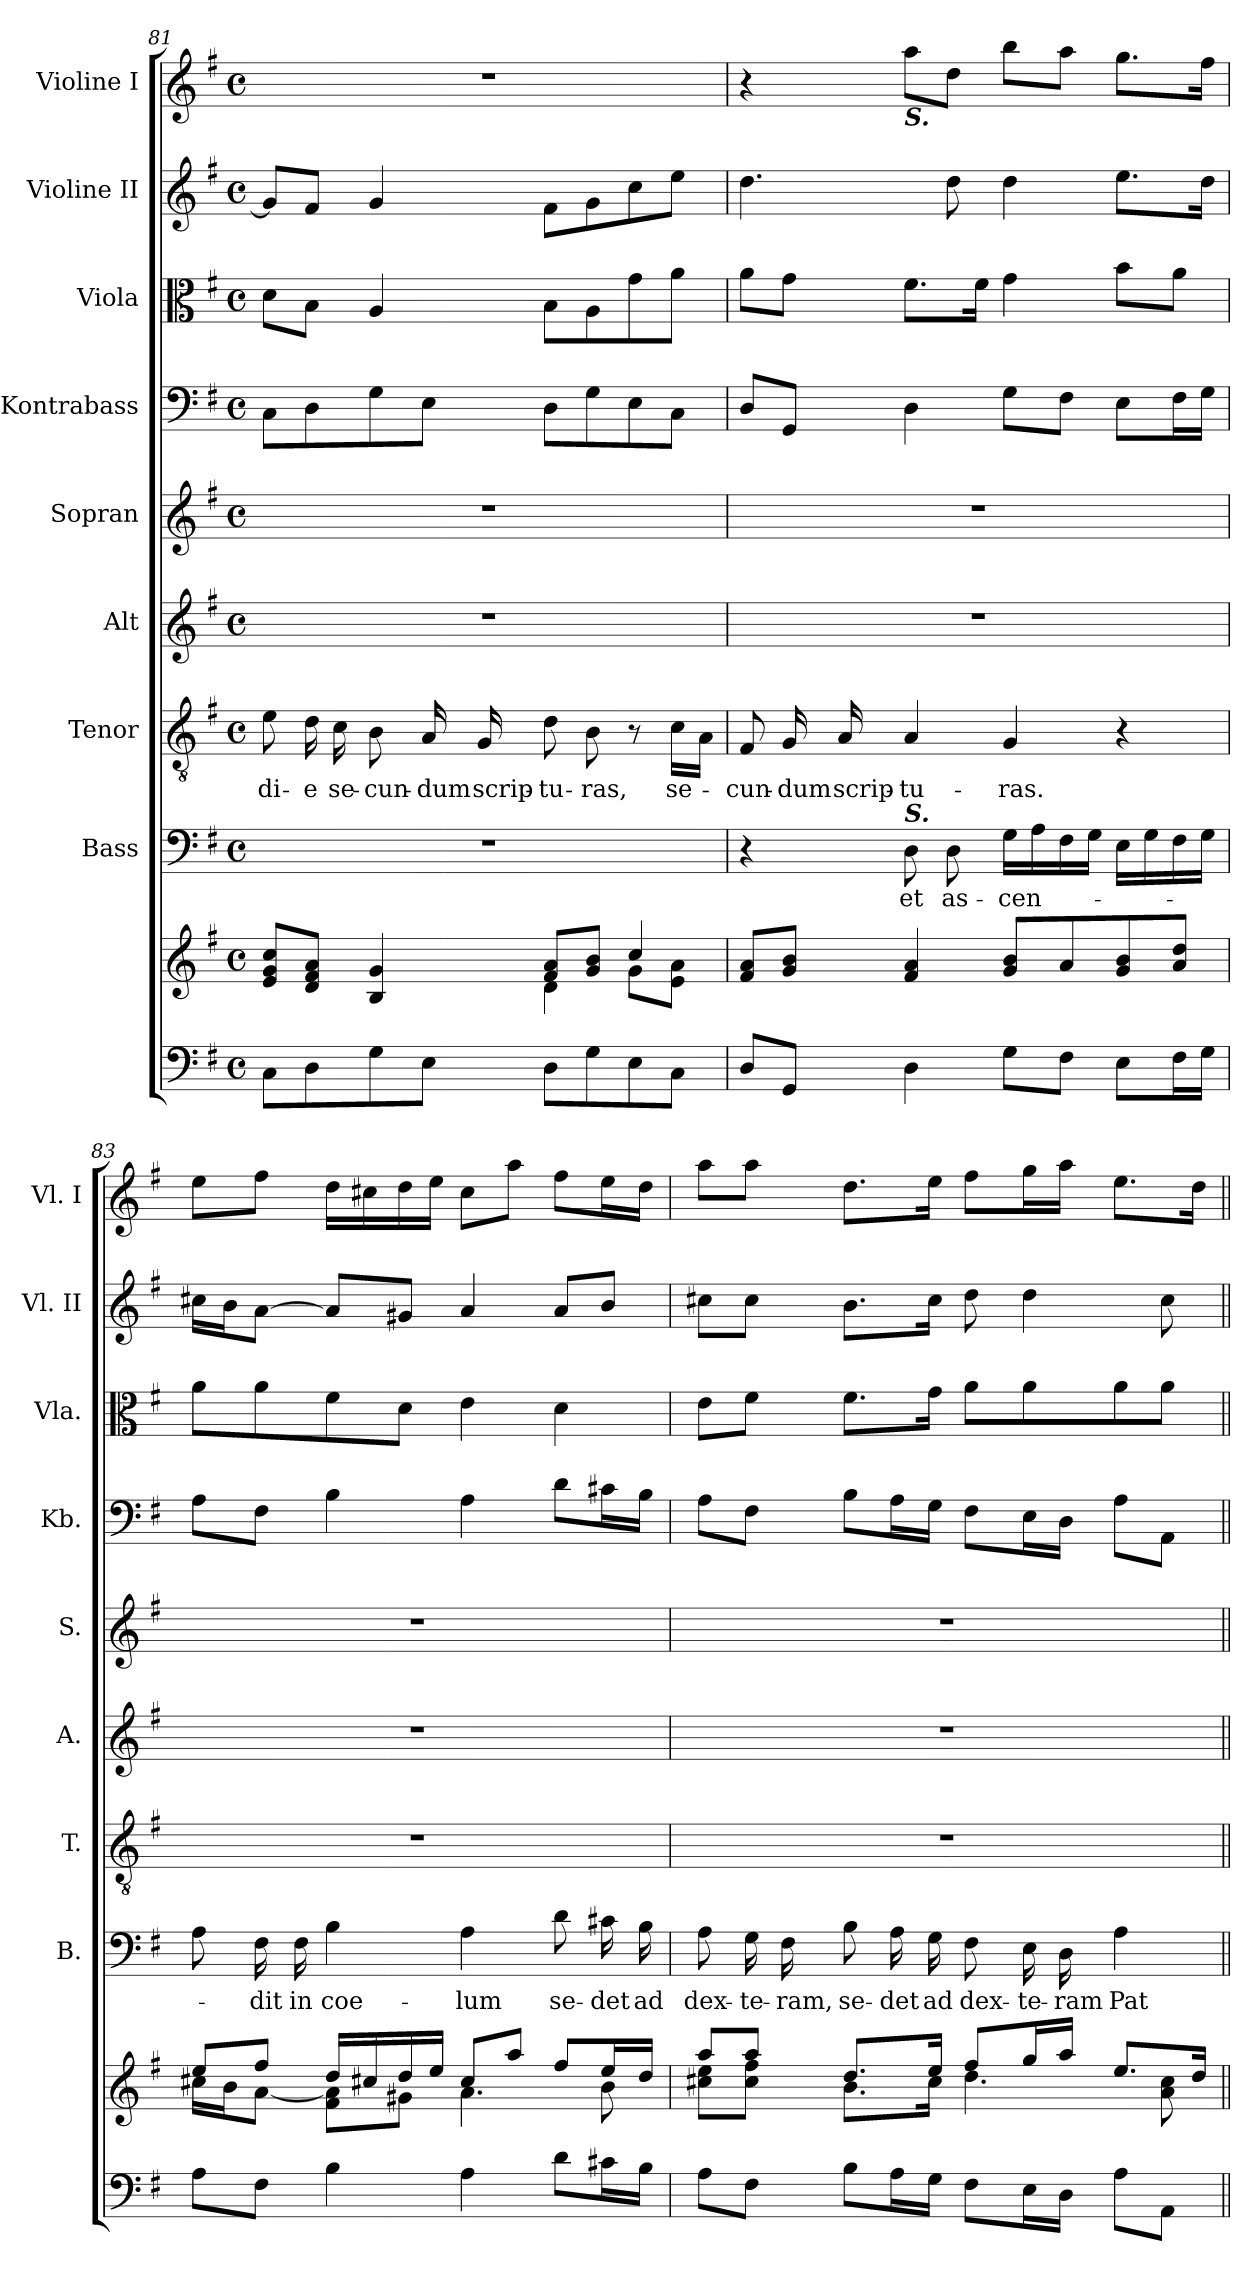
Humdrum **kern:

**kern	**kern	**kern	**text	**kern	**text	**kern	**kern	**kern	**kern	**kern	**kern
*part9	*part9	*part8	*part8	*part7	*part7	*part6	*part5	*part4	*part3	*part2	*part1
*staff10	*staff9	*staff8	*staff8	*staff7	*staff7	*staff6	*staff5	*staff4	*staff3	*staff2	*staff1
*	*	*I"Bass	*	*I"Tenor	*	*I"Alt	*I"Sopran	*I"Kontrabass	*I"Viola	*I"Violine II	*I"Violine I
*	*	*I'B.	*	*I'T.	*	*I'A.	*I'S.	*I'Kb.	*I'Vla.	*I'Vl. II	*I'Vl. I
*clefF4	*clefG2	*clefF4	*	*clefGv2	*	*clefG2	*clefG2	*clefF4	*clefC3	*clefG2	*clefG2
*	*	*	*	*	*	*	*	*ITrd7c12	*	*	*
*k[f#]	*k[f#]	*k[f#]	*	*k[f#]	*	*k[f#]	*k[f#]	*k[f#]	*k[f#]	*k[f#]	*k[f#]
*G:	*G:	*G:	*	*G:	*	*G:	*G:	*G:	*G:	*G:	*G:
*M4/4	*M4/4	*M4/4	*	*M4/4	*	*M4/4	*M4/4	*M4/4	*M4/4	*M4/4	*M4/4
*met(c)	*met(c)	*met(c)	*	*met(c)	*	*met(c)	*met(c)	*met(c)	*met(c)	*met(c)	*met(c)
=81	=81	=81	=81	=81	=81	=81	=81	=81	=81	=81	=81
*	*^	*	*	*	*	*	*	*	*	*	*
!	!	!	!	!	!	!LO:LY:b	!	!	!	!	!	!
8C\L	8e/ 8g/ 8cc/L	2ryy	1r	.	8e\	di-	1r	1r	8CC\L	8d\L	8g/L]	1r
!	!	!	!	!	!	!LO:LY:b	!	!	!	!	!	!
8D\	8d/ 8f#/ 8a/J	.	.	.	16d\	-e	.	.	8DD\	8B\J	8f#/J	.
!	!	!	!	!	!	!LO:LY:b	!	!	!	!	!	!
.	.	.	.	.	16c\	se-	.	.	.	.	.	.
!	!	!	!	!	!	!LO:LY:b	!	!	!	!	!	!
8G\	4B/ 4g/	.	.	.	8B\	-cun-	.	.	8GG\	4A/	4g/	.
!	!	!	!	!	!	!LO:LY:b	!	!	!	!	!	!
8E\J	.	.	.	.	16A/	-dum	.	.	8EE\J	.	.	.
!	!	!	!	!	!	!LO:LY:b	!	!	!	!	!	!
.	.	.	.	.	16G/	scrip-	.	.	.	.	.	.
!	!	!	!	!	!	!LO:LY:b	!	!	!	!	!	!
8D\L	8f#/ 8a/L	4d\	.	.	8d\	-tu-	.	.	8DD\L	8B\L	8f#\L	.
!	!	!	!	!	!	!LO:LY:b	!	!	!	!	!	!
8G\	8g/ 8b/J	.	.	.	8B\	-ras,	.	.	8GG\	8A\	8g\	.
8E\	4cc/	8g\L	.	.	8r	.	.	.	8EE\	8g\	8cc\	.
!	!	!	!	!	!	!LO:LY:b	!	!	!	!	!	!
8C\J	.	8e\ 8a\J	.	.	16c\LL	se-	.	.	8CC\J	8a\J	8ee\J	.
.	.	.	.	.	16A\JJ	.	.	.	.	.	.	.
*	*v	*v	*	*	*	*	*	*	*	*	*	*
=82	=82	=82	=82	=82	=82	=82	=82	=82	=82	=82	=82
!	!	!	!	!	!LO:LY:b	!	!	!	!	!	!
8D/L	8f#/ 8a/L	4r	.	8F#/	-cun-	1r	1r	8DD/L	8a\L	4.dd\	4r
!	!	!	!	!	!LO:LY:b	!	!	!	!	!	!
8GG/J	8g/ 8b/J	.	.	16G/	-dum	.	.	8GGG/J	8g\J	.	.
!	!	!	!	!	!LO:LY:b	!	!	!	!	!	!
.	.	.	.	16A/	scrip-	.	.	.	.	.	.
!	!	!	!	!	!	!	!	!	!	!	!LO:TX:b:Bi:t=S.
!	!	!LO:TX:a:Bi:t=S.	!	!	!	!	!	!	!	!	!
!	!	!	!LO:LY:b	!	!LO:LY:b	!	!	!	!	!	!
4D\	4f#/ 4a/	8D\	et	4A/	-tu-	.	.	4DD\	8.f#\L	.	8aa\L
!	!	!	!LO:LY:b	!	!	!	!	!	!	!	!
.	.	8D\	as-	.	.	.	.	.	.	8dd\	8dd\J
.	.	.	.	.	.	.	.	.	16f#\Jk	.	.
!	!	!	!LO:LY:b	!	!LO:LY:b	!	!	!	!	!	!
8G\L	8g/ 8b/L	16G\LL	-cen-	4G/	-ras.	.	.	8GG\L	4g\	4dd\	8bb\L
.	.	16A\	.	.	.	.	.	.	.	.	.
8F#\J	8a/	16F#\	.	.	.	.	.	8FF#\J	.	.	8aa\J
.	.	16G\JJ	.	.	.	.	.	.	.	.	.
8E\L	8g/ 8b/	16E\LL	.	4r	.	.	.	8EE\L	8b\L	8.ee\L	8.gg\L
.	.	16G\	.	.	.	.	.	.	.	.	.
16F#\L	8a/ 8dd/J	16F#\	.	.	.	.	.	16FF#\L	8a\J	.	.
16G\JJ	.	16G\JJ	.	.	.	.	.	16GG\JJ	.	16dd\Jk	16ff#\Jk
!!LO:PB:g=z
=83	=83	=83	=83	=83	=83	=83	=83	=83	=83	=83	=83
*	*^	*	*	*	*	*	*	*	*	*	*
8A\L	8ee/L	16cc#X\LL	8A\	.	1r	.	1r	1r	8AA\L	8a\L	16cc#X\LL	8ee\L
.	.	16b\J	.	.	.	.	.	.	.	.	16b\J	.
!	!	!	!	!LO:LY:b	!	!	!	!	!	!	!	!
8F#\J	8ff#/J	[<8a\J	16F#\	-dit	.	.	.	.	8FF#\J	8a\	[8a\J	8ff#\J
!	!	!	!	!LO:LY:b	!	!	!	!	!	!	!	!
.	.	.	16F#\	in	.	.	.	.	.	.	.	.
!	!	!	!	!LO:LY:b	!	!	!	!	!	!	!	!
4B\	16dd/LL	8f#\ 8a\]L	4B\	coe-	.	.	.	.	4BB\	8f#\	8a/L]	16dd\LL
.	16cc#X/	.	.	.	.	.	.	.	.	.	.	16cc#X\
.	16dd/	8g#X\J	.	.	.	.	.	.	.	8d\J	8g#X/J	16dd\
.	16ee/JJ	.	.	.	.	.	.	.	.	.	.	16ee\JJ
!	!	!	!	!LO:LY:b	!	!	!	!	!	!	!	!
4A\	8cc#/L	4.a\	4A\	-lum	.	.	.	.	4AA\	4e\	4a/	8cc#\L
.	8aa/J	.	.	.	.	.	.	.	.	.	.	8aa\J
!	!	!	!	!LO:LY:b	!	!	!	!	!	!	!	!
8d\L	8ff#/L	.	8d\	se-	.	.	.	.	8D\L	4d\	8a/L	8ff#\L
!	!	!	!	!LO:LY:b	!	!	!	!	!	!	!	!
16c#X\L	16ee/L	8b\	16c#X\	-det	.	.	.	.	16C#X\L	.	8b/J	16ee\L
!	!	!	!	!LO:LY:b	!	!	!	!	!	!	!	!
16B\JJ	16dd/JJ	.	16B\	ad	.	.	.	.	16BB\JJ	.	.	16dd\JJ
=84	=84	=84	=84	=84	=84	=84	=84	=84	=84	=84	=84	=84
!	!	!	!	!LO:LY:b	!	!	!	!	!	!	!	!
8A\L	8aa/L	8cc#X\ 8ee\L	8A\	dex-	1r	.	1r	1r	8AA\L	8e\L	8cc#X\L	8aa\L
!	!	!	!	!LO:LY:b	!	!	!	!	!	!	!	!
8F#\J	8aa/J	8cc#\ 8ff#\J	16G\	-te-	.	.	.	.	8FF#\J	8f#\J	8cc#\J	8aa\J
!	!	!	!	!LO:LY:b	!	!	!	!	!	!	!	!
.	.	.	16F#\	-ram,	.	.	.	.	.	.	.	.
!	!	!	!	!LO:LY:b	!	!	!	!	!	!	!	!
8B\L	8.dd/L	8.b\L	8B\	se-	.	.	.	.	8BB\L	8.f#\L	8.b\L	8.dd\L
!	!	!	!	!LO:LY:b	!	!	!	!	!	!	!	!
16A\L	.	.	16A\	-det	.	.	.	.	16AA\L	.	.	.
!	!	!	!	!LO:LY:b	!	!	!	!	!	!	!	!
16G\JJ	16ee/Jk	16cc#\Jk	16G\	ad	.	.	.	.	16GG\JJ	16g\Jk	16cc#\Jk	16ee\Jk
!	!	!	!	!LO:LY:b	!	!	!	!	!	!	!	!
8F#\L	8ff#/L	4.dd\	8F#\	dex-	.	.	.	.	8FF#\L	8a\L	8dd\	8ff#\L
!	!	!	!	!LO:LY:b	!	!	!	!	!	!	!	!
16E\L	16gg/L	.	16E\	-te-	.	.	.	.	16EE\L	8a\	4dd\	16gg\L
!	!	!	!	!LO:LY:b	!	!	!	!	!	!	!	!
16D\JJ	16aa/JJ	.	16D\	-ram	.	.	.	.	16DD\JJ	.	.	16aa\JJ
!	!	!	!	!LO:LY:b	!	!	!	!	!	!	!	!
8A\L	8.ee/L	.	4A\	Pat-	.	.	.	.	8AA\L	8a\	.	8.ee\L
8AA\J	.	8a\ 8cc#\	.	.	.	.	.	.	8AAA\J	8a\J	8cc#\	.
.	16dd/Jk	.	.	.	.	.	.	.	.	.	.	16dd\Jk
*	*v	*v	*	*	*	*	*	*	*	*	*	*
=||	=||	=||	=||	=||	=||	=||	=||	=||	=||	=||	=||
*-	*-	*-	*-	*-	*-	*-	*-	*-	*-	*-	*-
